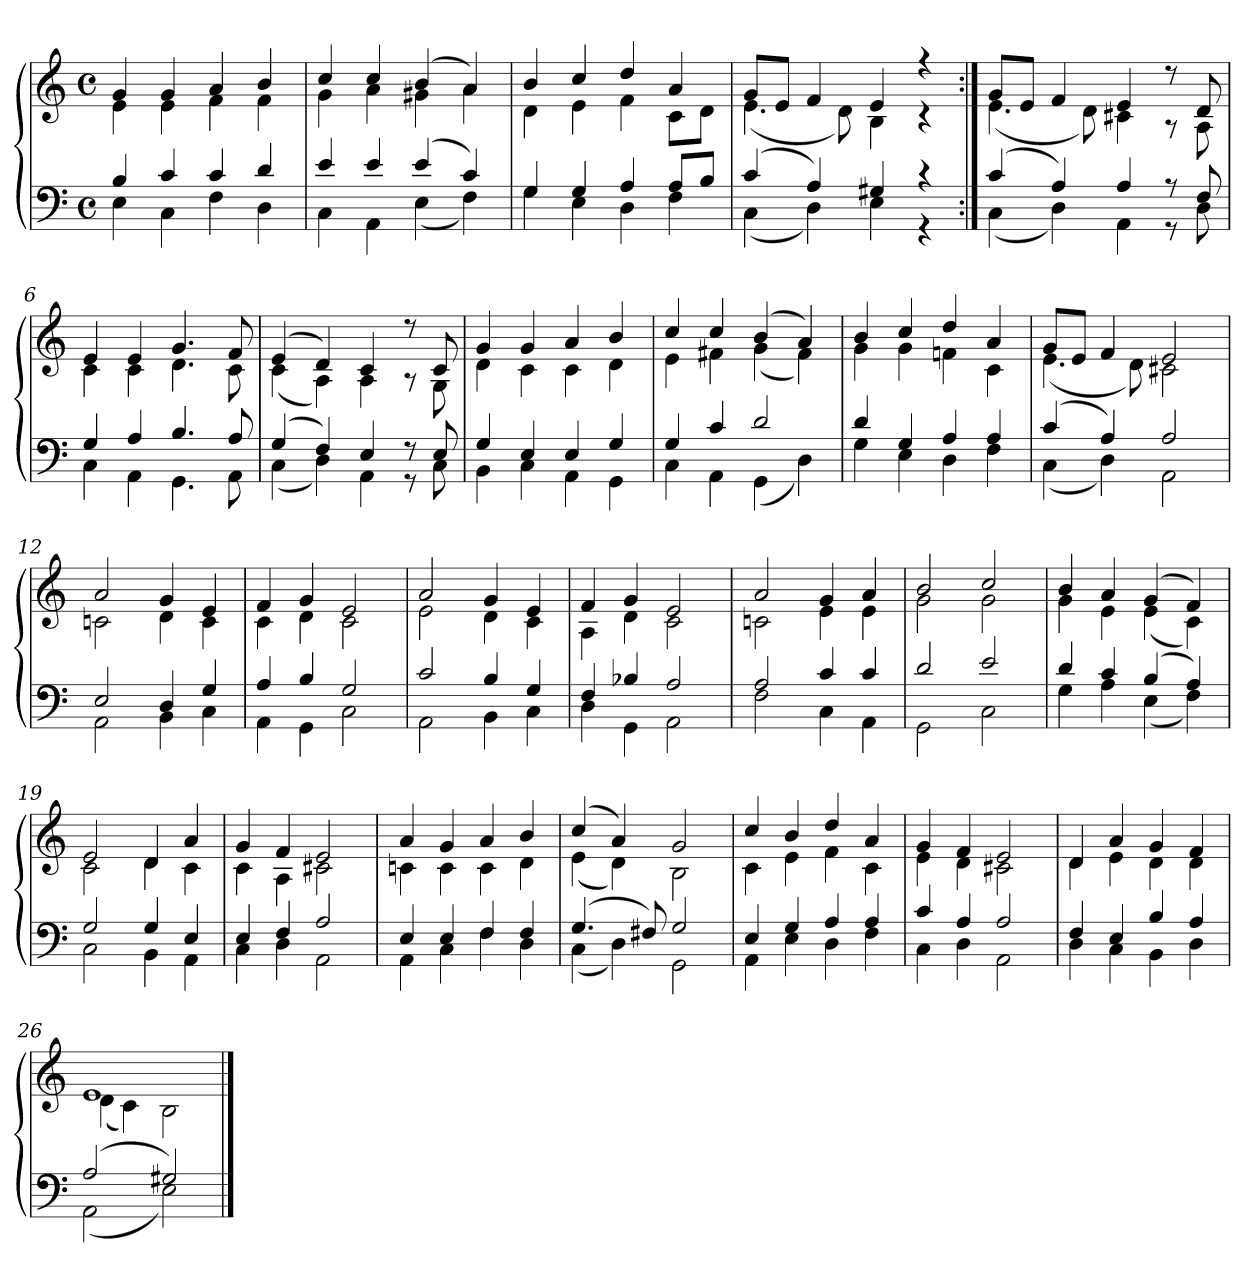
**kern	**kern
*part1	*part1
*staff2	*staff1
*clefF4	*clefG2
*k[]	*k[]
*E:phr	*E:phr
*M4/4	*M4/4
*met(c)	*met(c)
=1	=1
*^	*^
4B	4E	4g	4e
4c	4C	4g	4e
4c	4F	4a	4f
4d	4D	4b	4f
=2	=2	=2	=2
4e	4C	4cc	4g
4e	4AA	4cc	4a
(4e	(4E	(4b	4g#X
4c)	4F)	4a)	4a
=3	=3	=3	=3
4G	4G	4b	4d
4G	4E	4cc	4e
4A	4D	4dd	4f
8AL	4F	4a	8cL
8BJ	.	.	8dJ
=4	=4	=4	=4
(4c	(4C	8gL	(4.e
.	.	8eJ	.
4A)	4D)	4f	.
.	.	.	8d)
4G#X	4E	4e	4B
4r	4r	4r	4r
=5:|!	=5:|!	=5:|!	=5:|!
(4c	(4C	8gL	(4.e
.	.	8eJ	.
4A)	4D)	4f	.
.	.	.	8d)
4A	4AA	4e	4c#X
8r	8r	8r	8r
8F	8D	8d	8A
=6	=6	=6	=6
4G	4C	4e	4c
4A	4AA	4e	4c
4.B	4.GG	4.g	4.d
8A	8AA	8f	8c
=7	=7	=7	=7
(4G	(4C	(4e	(4c
4F)	4D)	4d)	4A)
4E	4AA	4c	4A
8r	8r	8r	8r
8E	8C	8c	8G
=8	=8	=8	=8
4G	4BB	4g	4d
4E	4C	4g	4c
4E	4AA	4a	4c
4G	4GG	4b	4d
=9	=9	=9	=9
4G	4C	4cc	4e
4c	4AA	4cc	4f#X
2d	(4GG	(4b	(4g
.	4D)	4a)	4f#)
=10	=10	=10	=10
4d	4G	4b	4g
4G	4E	4cc	4g
4A	4D	4dd	4fn
4A	4F	4a	4c
=11	=11	=11	=11
(4c	(4C	8gL	(4.e
.	.	8eJ	.
4A)	4D)	4f	.
.	.	.	8d)
2A	2AA	2e	2c#X
=12	=12	=12	=12
2E	2AA	2a	2cn
4D	4BB	4g	4d
4G	4C	4e	4c
=13	=13	=13	=13
4A	4AA	4f	4c
4B	4GG	4g	4d
2G	2C	2e	2c
=14	=14	=14	=14
2c	2AA	2a	2e
4B	4BB	4g	4d
4G	4C	4e	4c
=15	=15	=15	=15
4F	4D	4f	4A
4B-i	4GG	4g	4d
2A	2AA	2e	2c
=16	=16	=16	=16
2A	2F	2a	2cn
4c	4C	4g	4e
4c	4AA	4a	4e
=17	=17	=17	=17
2d	2GG	2b	2g
2e	2C	2cc	2g
=18	=18	=18	=18
4d	4G	4b	4g
4c	4A	4a	4e
(4B	(4E	(4g	(4e
4A)	4F)	4f)	4c)
=19	=19	=19	=19
2G	2C	2e	2c
4G	4BB	4d	4d
4E	4AA	4a	4c
=20	=20	=20	=20
4E	4C	4g	4c
4F	4D	4f	4A
2A	2AA	2e	2c#X
=21	=21	=21	=21
4E	4AA	4a	4cn
4E	4C	4g	4c
4F	4F	4a	4c
4F	4D	4b	4d
=22	=22	=22	=22
(4.G	(4C	(4cc	(4e
.	4D)	4a)	4d)
8F#X)	.	.	.
2G	2GG	2g	2B
=23	=23	=23	=23
4E	4AA	4cc	4c
4G	4E	4b	4e
4A	4D	4dd	4f
4A	4F	4a	4c
=24	=24	=24	=24
4c	4C	4g	4e
4A	4D	4f	4d
2A	2AA	2e	2c#X
=25	=25	=25	=25
4F	4D	4d	4d
4E	4C	4a	4e
4B	4BB	4g	4d
4A	4D	4f	4d
=26	=26	=26	=26
(2A	(2AA	1e	(4d
.	.	.	4c)
2G#X)	2E)	.	2B
*v	*v	*	*
*	*v	*v
==	==
*-	*-
